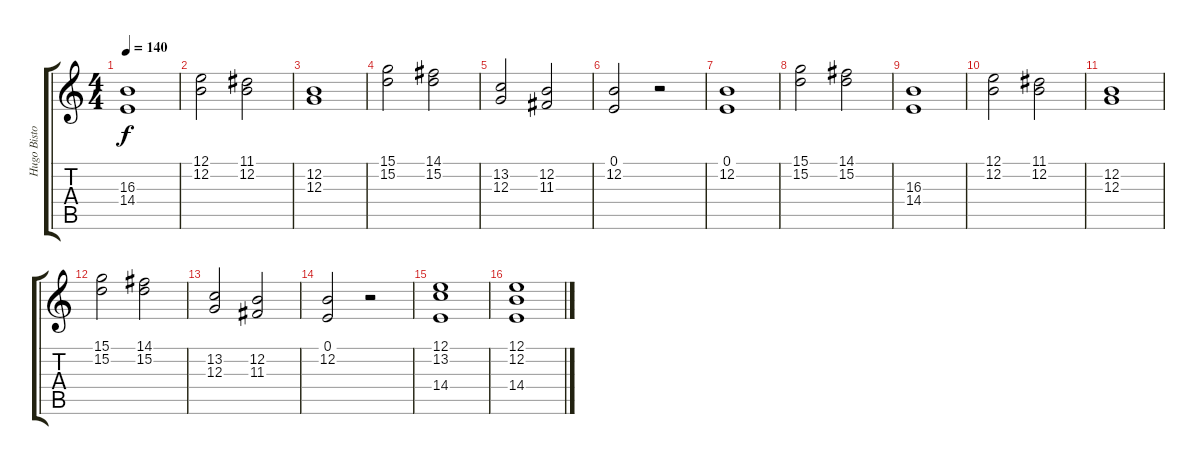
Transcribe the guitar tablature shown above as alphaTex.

\track ("Hugo Bistolfi" "Hugo Bisto") {instrument synthstrings1}
\staff {score tabs}
\tuning (E4 B3 G3 D3 A2 E2) {hide}
\ts (4 4)
\tempo 140
\clef g2
\ks c
(16.3 14.4).1{dy f} |
(12.1 12.2).2 (11.1 12.2).2 |
(12.2 12.3).1 |
(15.1 15.2).2 (14.1 15.2).2 |
(13.2 12.3).2 (12.2 11.3).2 |
(0.1 12.2).2 r.2 |
(0.1 12.2).1 |
(15.1 15.2).2 (14.1 15.2).2 |
(16.3 14.4).1 |
(12.1 12.2).2 (11.1 12.2).2 |
(12.2 12.3).1 |
(15.1 15.2).2 (14.1 15.2).2 |
(13.2 12.3).2 (12.2 11.3).2 |
(0.1 12.2).2 r.2 |
(12.1 13.2 14.4).1 |
(12.1 12.2 14.4).1
